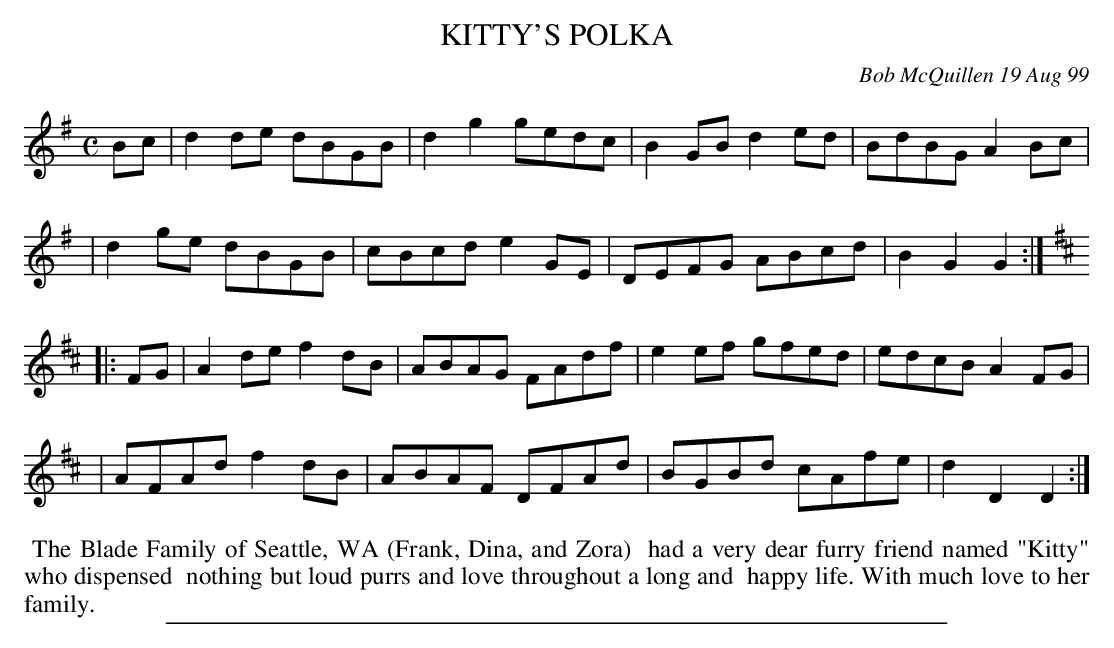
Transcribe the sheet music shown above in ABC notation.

X:1
T: KITTY'S POLKA
C: Bob McQuillen 19 Aug 99
M: C
L: 1/8
K: G	% and D
Bc \
| d2de dBGB | d2g2 gedc | B2GB d2ed | BdBG A2Bc |
| d2ge dBGB | cBcd e2GE | DEFG ABcd | B2G2 G2 :|[K:D]
|: FG \
| A2de f2dB | ABAG FAdf | e2ef gfed | edcB A2FG |
| AFAd f2dB | ABAF DFAd | BGBd cAfe | d2D2 D2 :|
